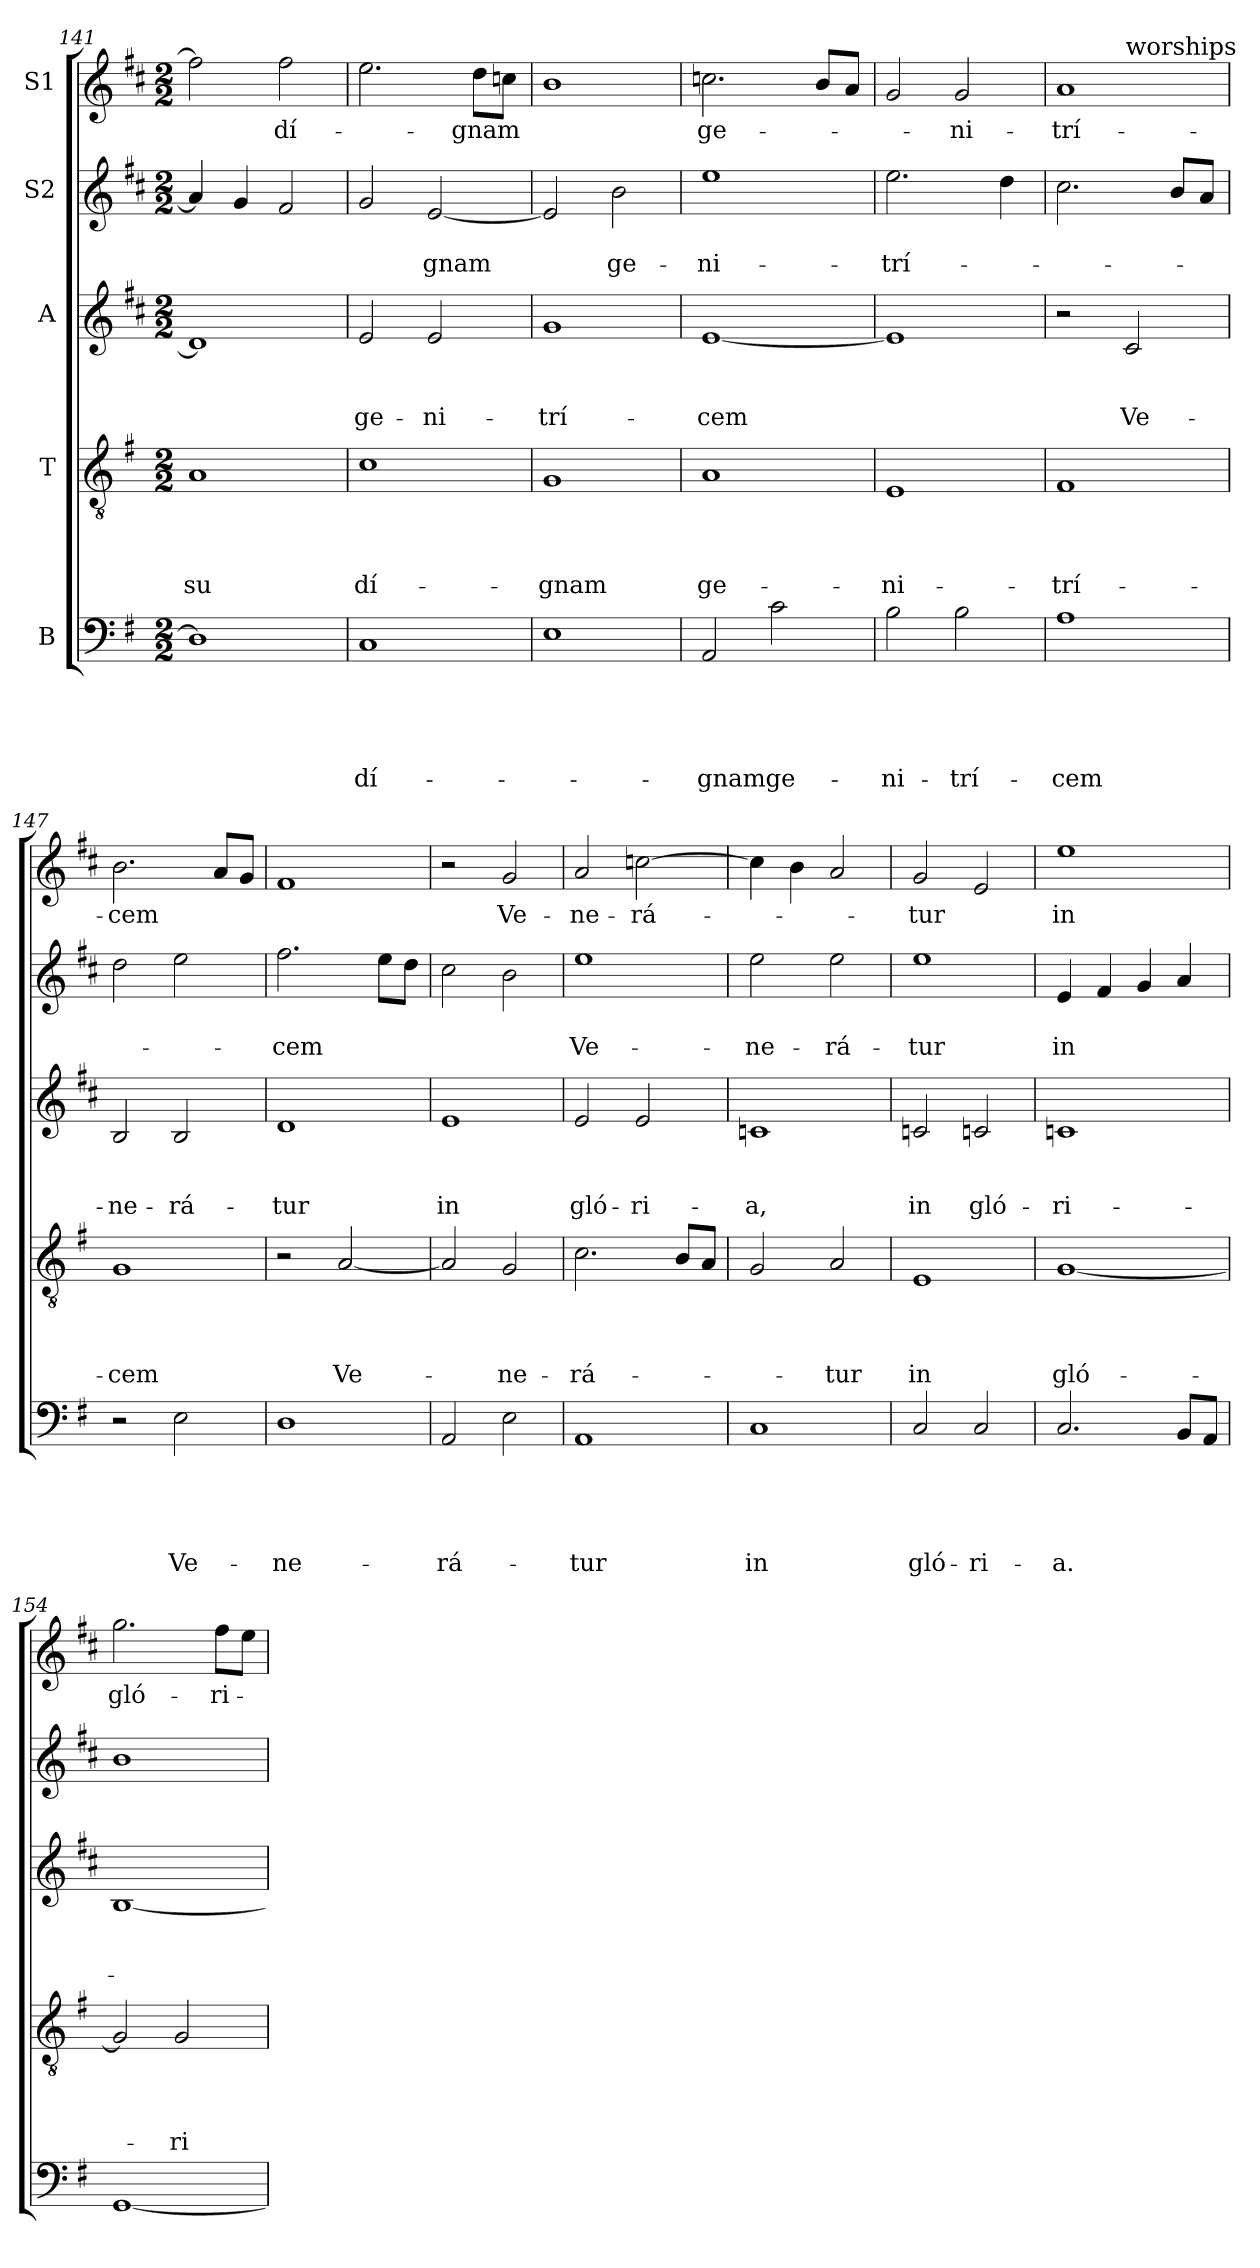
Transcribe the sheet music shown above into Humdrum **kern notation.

**kern	**text	**text	**text	**text	**text	**kern	**text	**text	**text	**text	**kern	**text	**text	**text	**kern	**text	**text	**kern	**text
*part5	*part5	*part5	*part5	*part5	*part5	*part4	*part4	*part4	*part4	*part4	*part3	*part3	*part3	*part3	*part2	*part2	*part2	*part1	*part1
*staff5	*staff5	*staff5	*staff5	*staff5	*staff5	*staff4	*staff4	*staff4	*staff4	*staff4	*staff3	*staff3	*staff3	*staff3	*staff2	*staff2	*staff2	*staff1	*staff1
*I"B	*	*	*	*	*	*I"T	*	*	*	*	*I"A	*	*	*	*I"S2	*	*	*I"S1	*
*clefF4	*	*	*	*	*	*clefGv2	*	*	*	*	*clefG2	*	*	*	*clefG2	*	*	*clefG2	*
*k[f#]	*	*	*	*	*	*k[f#]	*	*	*	*	*k[f#c#]	*	*	*	*k[f#c#]	*	*	*k[f#c#]	*
*G:	*	*	*	*	*	*G:	*	*	*	*	*D:	*	*	*	*D:	*	*	*D:	*
*M2/2	*	*	*	*	*	*M2/2	*	*	*	*	*M2/2	*	*	*	*M2/2	*	*	*M2/2	*
=141	=141	=141	=141	=141	=141	=141	=141	=141	=141	=141	=141	=141	=141	=141	=141	=141	=141	=141	=141
!	!	!	!	!	!	!	!	!	!	!LO:LY:b	!	!	!	!	!	!	!	!	!
1D]	.	.	.	.	.	1A	.	.	.	-su	1d]	.	.	.	4a/]	.	.	2ff#\]	.
.	.	.	.	.	.	.	.	.	.	.	.	.	.	.	4g/	.	.	.	.
!	!	!	!	!	!	!	!	!	!	!	!	!	!	!	!	!	!	!	!LO:LY:b
.	.	.	.	.	.	.	.	.	.	.	.	.	.	.	2f#/	.	.	2ff#\	dí-
!!LO:PB:g=z
=142	=142	=142	=142	=142	=142	=142	=142	=142	=142	=142	=142	=142	=142	=142	=142	=142	=142	=142	=142
!	!	!	!	!	!LO:LY:b	!	!	!	!	!LO:LY:b	!	!	!	!LO:LY:b	!	!	!	!	!
1C	.	.	.	.	dí-	1c	.	.	.	dí-	2e/	.	.	ge-	2g/	.	.	2.ee\	.
!	!	!	!	!	!	!	!	!	!	!	!	!	!	!LO:LY:b	!	!	!LO:LY:b	!	!
.	.	.	.	.	.	.	.	.	.	.	2e/	.	.	-ni-	[2e/	.	-gnam	.	.
!	!	!	!	!	!	!	!	!	!	!	!	!	!	!	!	!	!	!	!LO:LY:b
.	.	.	.	.	.	.	.	.	.	.	.	.	.	.	.	.	.	8dd\L	-gnam
.	.	.	.	.	.	.	.	.	.	.	.	.	.	.	.	.	.	8ccni\J	.
=143	=143	=143	=143	=143	=143	=143	=143	=143	=143	=143	=143	=143	=143	=143	=143	=143	=143	=143	=143
!	!	!	!	!	!	!	!	!	!	!LO:LY:b	!	!	!	!LO:LY:b	!	!	!	!	!
1E	.	.	.	.	.	1G	.	.	.	-gnam	1g	.	.	-trí-	2e/]	.	.	1b	.
!	!	!	!	!	!	!	!	!	!	!	!	!	!	!	!	!	!LO:LY:b	!	!
.	.	.	.	.	.	.	.	.	.	.	.	.	.	.	2b\	.	ge-	.	.
=144	=144	=144	=144	=144	=144	=144	=144	=144	=144	=144	=144	=144	=144	=144	=144	=144	=144	=144	=144
!	!	!	!	!	!LO:LY:b	!	!	!	!	!LO:LY:b	!	!	!	!LO:LY:b	!	!	!LO:LY:b	!	!LO:LY:b
2AA/	.	.	.	.	-gnam	1A	.	.	.	ge-	[1e	.	.	-cem	1ee	.	-ni-	2.ccn\	ge-
!	!	!	!	!	!LO:LY:b	!	!	!	!	!	!	!	!	!	!	!	!	!	!
2c\	.	.	.	.	ge-	.	.	.	.	.	.	.	.	.	.	.	.	.	.
.	.	.	.	.	.	.	.	.	.	.	.	.	.	.	.	.	.	8b/L	.
.	.	.	.	.	.	.	.	.	.	.	.	.	.	.	.	.	.	8a/J	.
=145	=145	=145	=145	=145	=145	=145	=145	=145	=145	=145	=145	=145	=145	=145	=145	=145	=145	=145	=145
!	!	!	!	!	!LO:LY:b	!	!	!	!	!LO:LY:b	!	!	!	!	!	!	!LO:LY:b	!	!
2B\	.	.	.	.	-ni-	1E	.	.	.	-ni-	1e]	.	.	.	2.ee\	.	-trí-	2g/	.
!	!	!	!	!	!LO:LY:b	!	!	!	!	!	!	!	!	!	!	!	!	!	!LO:LY:b
2B\	.	.	.	.	-trí-	.	.	.	.	.	.	.	.	.	.	.	.	2g/	-ni-
.	.	.	.	.	.	.	.	.	.	.	.	.	.	.	4dd\	.	.	.	.
=146	=146	=146	=146	=146	=146	=146	=146	=146	=146	=146	=146	=146	=146	=146	=146	=146	=146	=146	=146
!	!	!	!	!	!LO:LY:b	!	!	!	!	!LO:LY:b	!	!	!	!	!	!	!	!	!LO:LY:b
*	*	*	*	*	*	*	*	*	*	*	*	*	*	*	*	*	*	*^	*
1A	.	.	.	.	-cem	1F#	.	.	.	-trí-	2r	.	.	.	2.cc#\	.	.	1a	2ryy	-trí-
!	!	!	!	!	!	!	!	!	!	!	!	!	!	!	!	!	!	!	!LO:TX:a:t=worships	!
!	!	!	!	!	!	!	!	!	!	!	!	!	!	!LO:LY:b	!	!	!	!	!	!
.	.	.	.	.	.	.	.	.	.	.	2c#/	.	.	Ve-	.	.	.	.	2ryy	.
.	.	.	.	.	.	.	.	.	.	.	.	.	.	.	8b/L	.	.	.	.	.
.	.	.	.	.	.	.	.	.	.	.	.	.	.	.	8a/J	.	.	.	.	.
=147	=147	=147	=147	=147	=147	=147	=147	=147	=147	=147	=147	=147	=147	=147	=147	=147	=147	=147	=147	=147
!	!	!	!	!	!	!	!	!	!	!	!	!	!	!	!	!	!	!LO:TX:a:t=in glory.	!	!
!	!	!	!	!	!	!	!	!	!	!LO:LY:b	!	!	!	!LO:LY:b	!	!	!	!	!	!LO:LY:b
*	*	*	*	*	*	*	*	*	*	*	*	*	*	*	*	*	*	*v	*v	*
2r	.	.	.	.	.	1G	.	.	.	-cem	2B/	.	.	-ne-	2dd\	.	.	2.b\	-cem
!	!	!	!	!	!LO:LY:b	!	!	!	!	!	!	!	!	!LO:LY:b	!	!	!	!	!
2E\	.	.	.	.	Ve-	.	.	.	.	.	2B/	.	.	-rá-	2ee\	.	.	.	.
.	.	.	.	.	.	.	.	.	.	.	.	.	.	.	.	.	.	8a/L	.
.	.	.	.	.	.	.	.	.	.	.	.	.	.	.	.	.	.	8g/J	.
!!LO:LB:g=z
=148	=148	=148	=148	=148	=148	=148	=148	=148	=148	=148	=148	=148	=148	=148	=148	=148	=148	=148	=148
!	!	!	!	!	!LO:LY:b	!	!	!	!	!	!	!	!	!LO:LY:b	!	!	!LO:LY:b	!	!
1D	.	.	.	.	-ne-	2r	.	.	.	.	1d	.	.	-tur	2.ff#\	.	-cem	1f#	.
!	!	!	!	!	!	!	!	!	!	!LO:LY:b	!	!	!	!	!	!	!	!	!
.	.	.	.	.	.	[2A/	.	.	.	Ve-	.	.	.	.	.	.	.	.	.
.	.	.	.	.	.	.	.	.	.	.	.	.	.	.	8ee\L	.	.	.	.
.	.	.	.	.	.	.	.	.	.	.	.	.	.	.	8dd\J	.	.	.	.
=149	=149	=149	=149	=149	=149	=149	=149	=149	=149	=149	=149	=149	=149	=149	=149	=149	=149	=149	=149
!	!	!	!	!	!LO:LY:b	!	!	!	!	!	!	!	!	!LO:LY:b	!	!	!	!	!
2AA/	.	.	.	.	-rá-	2A/]	.	.	.	.	1e	.	.	in	2cc#\	.	.	2r	.
!	!	!	!	!	!	!	!	!	!	!LO:LY:b	!	!	!	!	!	!	!	!	!LO:LY:b
2E\	.	.	.	.	.	2G/	.	.	.	-ne-	.	.	.	.	2b\	.	.	2g/	Ve-
=150	=150	=150	=150	=150	=150	=150	=150	=150	=150	=150	=150	=150	=150	=150	=150	=150	=150	=150	=150
!	!	!	!	!	!LO:LY:b	!	!	!	!	!LO:LY:b	!	!	!	!LO:LY:b	!	!	!LO:LY:b	!	!LO:LY:b
1AA	.	.	.	.	-tur	2.c\	.	.	.	-rá-	2e/	.	.	gló-	1ee	.	Ve-	2a/	-ne-
!	!	!	!	!	!	!	!	!	!	!	!	!	!	!LO:LY:b	!	!	!	!	!LO:LY:b
.	.	.	.	.	.	.	.	.	.	.	2e/	.	.	-ri-	.	.	.	[2ccni\	-rá-
.	.	.	.	.	.	8B/L	.	.	.	.	.	.	.	.	.	.	.	.	.
.	.	.	.	.	.	8A/J	.	.	.	.	.	.	.	.	.	.	.	.	.
=151	=151	=151	=151	=151	=151	=151	=151	=151	=151	=151	=151	=151	=151	=151	=151	=151	=151	=151	=151
!	!	!	!	!	!LO:LY:b	!	!	!	!	!	!	!	!	!LO:LY:b	!	!	!LO:LY:b	!	!
1C	.	.	.	.	in	2G/	.	.	.	.	1cni	.	.	-a,	2ee\	.	-ne-	4cc\]	.
.	.	.	.	.	.	.	.	.	.	.	.	.	.	.	.	.	.	4b\	.
!	!	!	!	!	!	!	!	!	!	!LO:LY:b	!	!	!	!	!	!	!LO:LY:b	!	!
.	.	.	.	.	.	2A/	.	.	.	-tur	.	.	.	.	2ee\	.	-rá-	2a/	.
=152	=152	=152	=152	=152	=152	=152	=152	=152	=152	=152	=152	=152	=152	=152	=152	=152	=152	=152	=152
!	!	!	!	!	!LO:LY:b	!	!	!	!	!LO:LY:b	!	!	!	!LO:LY:b	!	!	!LO:LY:b	!	!LO:LY:b
2C/	.	.	.	.	gló-	1E	.	.	.	in	2cni/	.	.	in	1ee	.	-tur	2g/	-tur
!	!	!	!	!	!LO:LY:b	!	!	!	!	!	!	!	!	!LO:LY:b	!	!	!	!	!
2C/	.	.	.	.	-ri-	.	.	.	.	.	2cni/	.	.	gló-	.	.	.	2e/	.
=153	=153	=153	=153	=153	=153	=153	=153	=153	=153	=153	=153	=153	=153	=153	=153	=153	=153	=153	=153
!	!	!	!	!	!LO:LY:b	!	!	!	!	!LO:LY:b	!	!	!	!LO:LY:b	!	!	!LO:LY:b	!	!LO:LY:b
2.C/	.	.	.	.	-a.	[1G	.	.	.	gló-	1cni	.	.	-ri-	4e/	.	in	1ee	in
.	.	.	.	.	.	.	.	.	.	.	.	.	.	.	4f#/	.	.	.	.
.	.	.	.	.	.	.	.	.	.	.	.	.	.	.	4g/	.	.	.	.
8BB/L	.	.	.	.	.	.	.	.	.	.	.	.	.	.	4a/	.	.	.	.
8AA/J	.	.	.	.	.	.	.	.	.	.	.	.	.	.	.	.	.	.	.
!!LO:PB:g=z
=154	=154	=154	=154	=154	=154	=154	=154	=154	=154	=154	=154	=154	=154	=154	=154	=154	=154	=154	=154
!	!	!	!	!	!	!	!	!	!	!	!	!	!	!	!	!	!	!	!LO:LY:b
[1GG	.	.	.	.	.	2G/]	.	.	.	.	[1B	.	.	.	1b	.	.	2.gg\	gló-
!	!	!	!	!	!	!	!	!	!	!LO:LY:b	!	!	!	!	!	!	!	!	!
.	.	.	.	.	.	2G/	.	.	.	-ri-	.	.	.	.	.	.	.	.	.
!	!	!	!	!	!	!	!	!	!	!	!	!	!	!	!	!	!	!	!LO:LY:b
.	.	.	.	.	.	.	.	.	.	.	.	.	.	.	.	.	.	8ff#\L	-ri-
.	.	.	.	.	.	.	.	.	.	.	.	.	.	.	.	.	.	8ee\J	.
=	=	=	=	=	=	=	=	=	=	=	=	=	=	=	=	=	=	=	=
*-	*-	*-	*-	*-	*-	*-	*-	*-	*-	*-	*-	*-	*-	*-	*-	*-	*-	*-	*-
